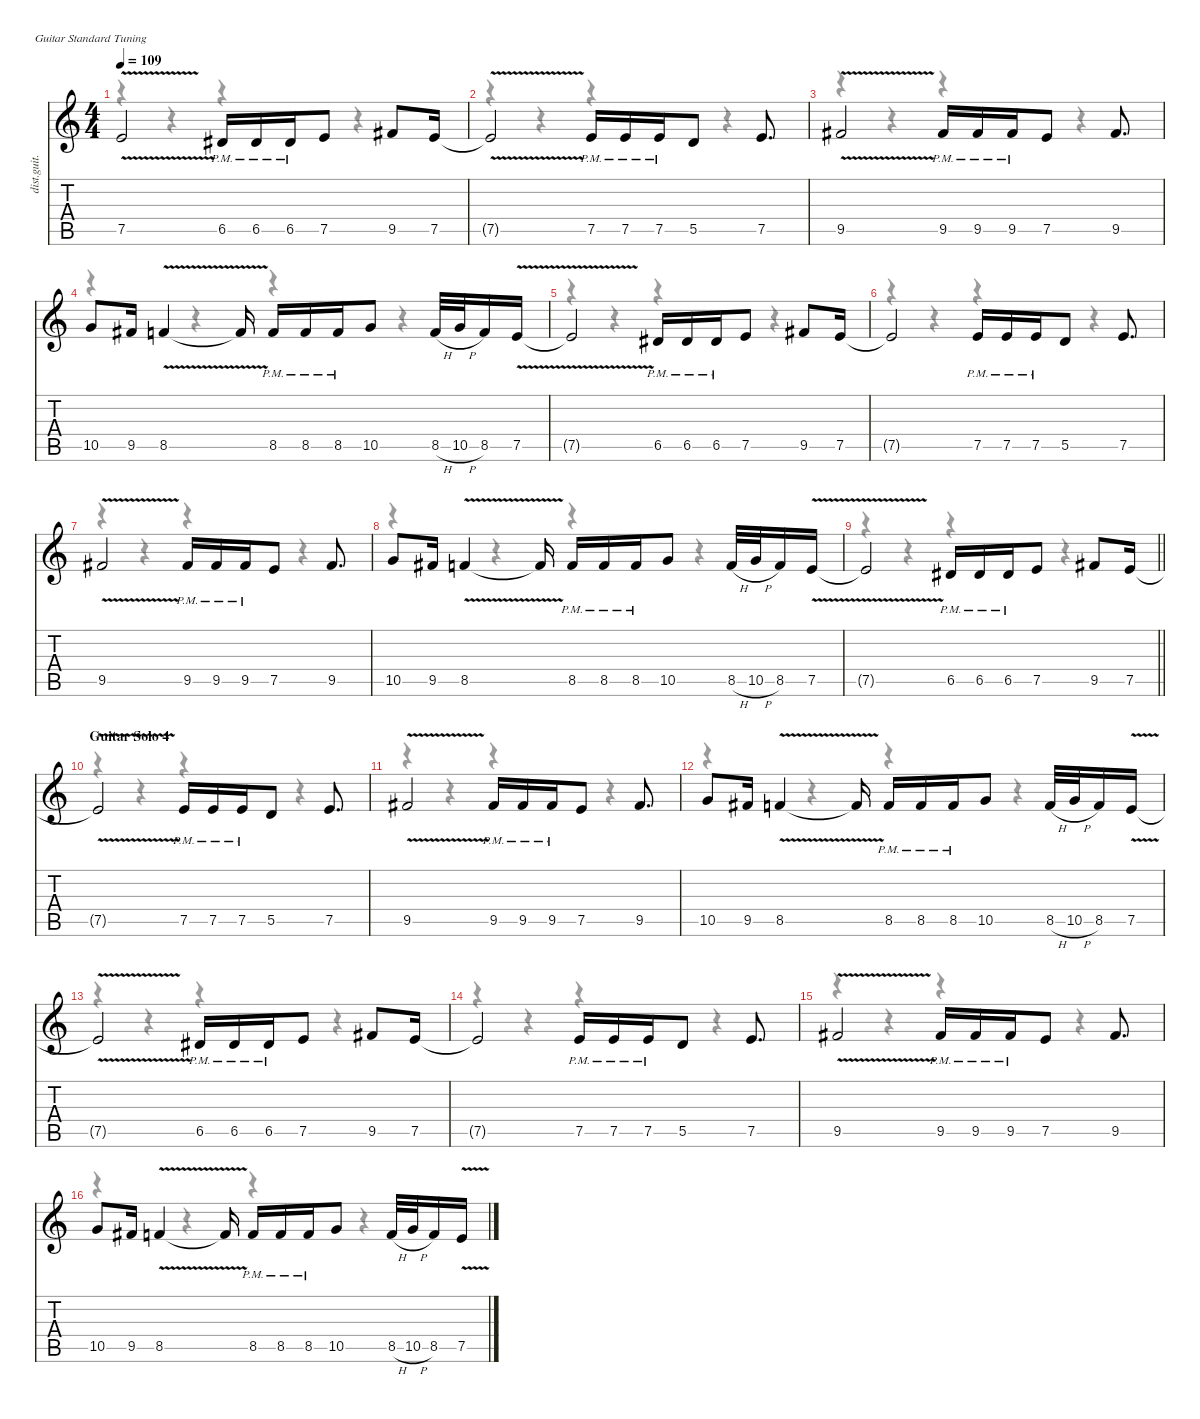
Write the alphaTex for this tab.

\defaultSystemsLayout 4
\hideDynamics
\bracketExtendMode nobrackets
\otherSystemsTrackNameOrientation horizontal
\track ("Kirk Hammett Harmony" "dist.guit.") {instrument distortionguitar}
\staff {score tabs}
\tuning (E4 B3 G3 D3 A2 E2)
\voice
\ts (4 4)
\tempo 109
\clef g2
\ks c
7.5{v t}.2{dy f beam Up} 6.5{pm acc #}.16{beam Up} 6.5{pm acc #}.16{beam Up} 6.5{pm acc #}.16{beam Up} 7.5.8{beam Up} 9.5{acc #}.8{beam Up} 7.5.16{beam Up} |
7.5{v t}.2{beam Up} 7.5{pm}.16{beam Up} 7.5{pm}.16{beam Up} 7.5{pm}.16{beam Up} 5.5.8{beam Up} 7.5.8{d beam Up} |
9.5{v acc #}.2{beam Up} 9.5{pm acc #}.16{beam Up} 9.5{pm acc #}.16{beam Up} 9.5{pm acc #}.16{beam Up} 7.5.8{beam Up} 9.5{acc #}.8{d beam Up} |
10.5.8{beam Up} 9.5{acc #}.16{beam Up} 8.5{v}.4{beam Up} 8.5{v t}.16{beam Up} 8.5{pm}.16{beam Up} 8.5{pm}.16{beam Up} 8.5{pm}.16{beam Up} 10.5.8{beam Up} 8.5{h}.32{beam Up} 10.5{h}.32{beam Up} 8.5.16{beam Up} 7.5{v}.16{beam Up} |
7.5{v t}.2{beam Up} 6.5{pm acc #}.16{beam Up} 6.5{pm acc #}.16{beam Up} 6.5{pm acc #}.16{beam Up} 7.5.8{beam Up} 9.5{acc #}.8{beam Up} 7.5.16{beam Up} |
7.5{t}.2{beam Up} 7.5{pm}.16{beam Up} 7.5{pm}.16{beam Up} 7.5{pm}.16{beam Up} 5.5.8{beam Up} 7.5.8{d beam Up} |
9.5{v acc #}.2{beam Up} 9.5{pm acc #}.16{beam Up} 9.5{pm acc #}.16{beam Up} 9.5{pm acc #}.16{beam Up} 7.5.8{beam Up} 9.5{acc #}.8{d beam Up} |
10.5.8{beam Up} 9.5{acc #}.16{beam Up} 8.5{v}.4{beam Up} 8.5{v t}.16{beam Up} 8.5{pm}.16{beam Up} 8.5{pm}.16{beam Up} 8.5{pm}.16{beam Up} 10.5.8{beam Up} 8.5{h}.32{beam Up} 10.5{h}.32{beam Up} 8.5.16{beam Up} 7.5{v}.16{beam Up} |
\barLineRight lightlight
7.5{v t}.2{beam Up} 6.5{pm acc #}.16{beam Up} 6.5{pm acc #}.16{beam Up} 6.5{pm acc #}.16{beam Up} 7.5.8{beam Up} 9.5{acc #}.8{beam Up} 7.5.16{beam Up} |
\section ("" "Guitar Solo 4")
7.5{v t}.2{beam Up} 7.5{pm}.16{beam Up} 7.5{pm}.16{beam Up} 7.5{pm}.16{beam Up} 5.5.8{beam Up} 7.5.8{d beam Up} |
9.5{v acc #}.2{beam Up} 9.5{pm acc #}.16{beam Up} 9.5{pm acc #}.16{beam Up} 9.5{pm acc #}.16{beam Up} 7.5.8{beam Up} 9.5{acc #}.8{d beam Up} |
10.5.8{beam Up} 9.5{acc #}.16{beam Up} 8.5{v}.4{beam Up} 8.5{v t}.16{beam Up} 8.5{pm}.16{beam Up} 8.5{pm}.16{beam Up} 8.5{pm}.16{beam Up} 10.5.8{beam Up} 8.5{h}.32{beam Up} 10.5{h}.32{beam Up} 8.5.16{beam Up} 7.5{v}.16{beam Up} |
7.5{v t}.2{beam Up} 6.5{pm acc #}.16{beam Up} 6.5{pm acc #}.16{beam Up} 6.5{pm acc #}.16{beam Up} 7.5.8{beam Up} 9.5{acc #}.8{beam Up} 7.5.16{beam Up} |
7.5{t}.2{beam Up} 7.5{pm}.16{beam Up} 7.5{pm}.16{beam Up} 7.5{pm}.16{beam Up} 5.5.8{beam Up} 7.5.8{d beam Up} |
9.5{v acc #}.2{beam Up} 9.5{pm acc #}.16{beam Up} 9.5{pm acc #}.16{beam Up} 9.5{pm acc #}.16{beam Up} 7.5.8{beam Up} 9.5{acc #}.8{d beam Up} |
10.5.8{beam Up} 9.5{acc #}.16{beam Up} 8.5{v}.4{beam Up} 8.5{v t}.16{beam Up} 8.5{pm}.16{beam Up} 8.5{pm}.16{beam Up} 8.5{pm}.16{beam Up} 10.5.8{beam Up} 8.5{h}.32{beam Up} 10.5{h}.32{beam Up} 8.5.16{beam Up} 7.5{v}.16{beam Up}
\voice
\clef g2
\ottava regular
\simile none
\ks c
r.4{dy mf beam Down} r.4{beam Down} r.4{beam Down} r.4{beam Down} |
r.4{beam Down} r.4{beam Down} r.4{beam Down} r.4{beam Down} |
r.4{beam Down} r.4{beam Down} r.4{beam Down} r.4{beam Down} |
r.4{beam Down} r.4{beam Down} r.4{beam Down} r.4{beam Down} |
r.4{beam Down} r.4{beam Down} r.4{beam Down} r.4{beam Down} |
r.4{beam Down} r.4{beam Down} r.4{beam Down} r.4{beam Down} |
r.4{beam Down} r.4{beam Down} r.4{beam Down} r.4{beam Down} |
r.4{beam Down} r.4{beam Down} r.4{beam Down} r.4{beam Down} |
\barLineRight lightlight
r.4{beam Down} r.4{beam Down} r.4{beam Down} r.4{beam Down} |
r.4{beam Down} r.4{beam Down} r.4{beam Down} r.4{beam Down} |
r.4{beam Down} r.4{beam Down} r.4{beam Down} r.4{beam Down} |
r.4{beam Down} r.4{beam Down} r.4{beam Down} r.4{beam Down} |
r.4{beam Down} r.4{beam Down} r.4{beam Down} r.4{beam Down} |
r.4{beam Down} r.4{beam Down} r.4{beam Down} r.4{beam Down} |
r.4{beam Down} r.4{beam Down} r.4{beam Down} r.4{beam Down} |
r.4{beam Down} r.4{beam Down} r.4{beam Down} r.4{beam Down}
